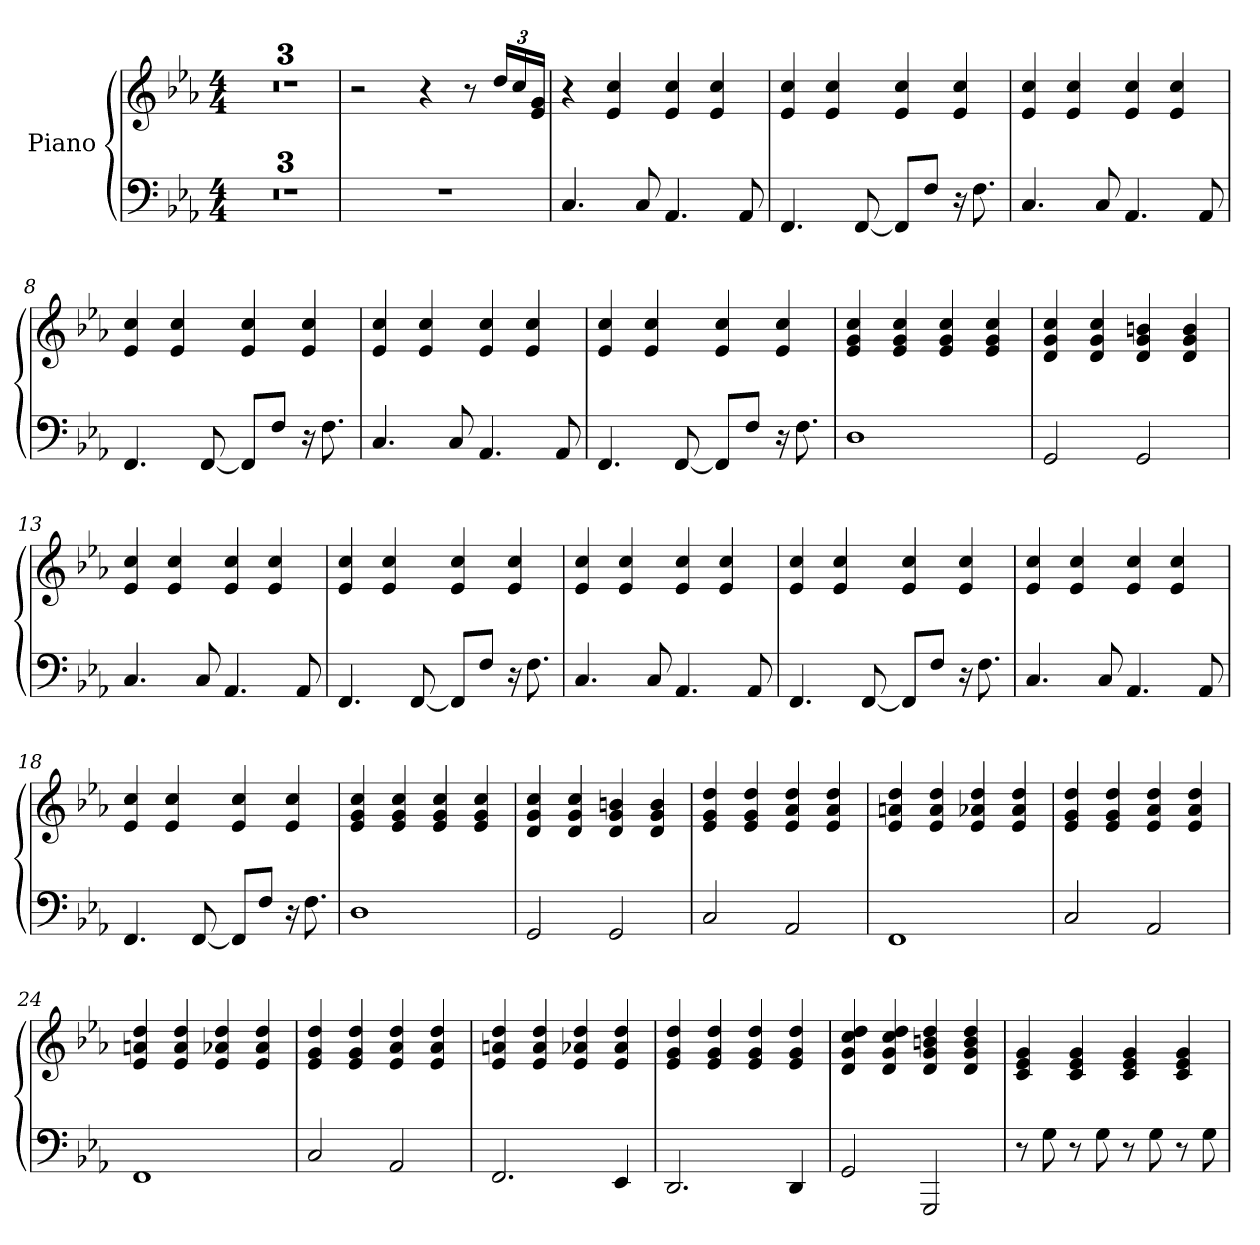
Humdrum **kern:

**kern	**kern
*part1	*part1
*staff2	*staff1
*I"Piano	*
*clefF4	*clefG2
*k[b-e-a-]	*k[b-e-a-]
*M4/4	*M4/4
*MM54	*MM54
=1	=1
1r	1r
=2	=2
1r	1r
=3	=3
1r	1r
=4	=4
1r	2r
.	4r
.	8r
*	*Xbrackettup
.	24dd/LL
.	24cc/
.	24e-/ 24g/JJ
=5	=5
4.C/	4r
.	4e-/ 4cc/
8C/	.
4.AA-/	4e-/ 4cc/
.	4e-/ 4cc/
8AA-/	.
=6	=6
4.FF/	4e-/ 4cc/
.	4e-/ 4cc/
[8FF/	.
8FF/L]	4e-/ 4cc/
8F/J	.
16r	4e-/ 4cc/
8.F\	.
=7	=7
4.C/	4e-/ 4cc/
.	4e-/ 4cc/
8C/	.
4.AA-/	4e-/ 4cc/
.	4e-/ 4cc/
8AA-/	.
!!LO:LB:g=z
=8	=8
4.FF/	4e-/ 4cc/
.	4e-/ 4cc/
[8FF/	.
8FF/L]	4e-/ 4cc/
8F/J	.
16r	4e-/ 4cc/
8.F\	.
=9	=9
4.C/	4e-/ 4cc/
.	4e-/ 4cc/
8C/	.
4.AA-/	4e-/ 4cc/
.	4e-/ 4cc/
8AA-/	.
=10	=10
4.FF/	4e-/ 4cc/
.	4e-/ 4cc/
[8FF/	.
8FF/L]	4e-/ 4cc/
8F/J	.
16r	4e-/ 4cc/
8.F\	.
=11	=11
1D	4e-/ 4g/ 4cc/
.	4e-/ 4g/ 4cc/
.	4e-/ 4g/ 4cc/
.	4e-/ 4g/ 4cc/
=12	=12
2GG/	4d/ 4g/ 4cc/
.	4d/ 4g/ 4cc/
2GG/	4d/ 4g/ 4bn/
.	4d/ 4g/ 4b/
=13	=13
4.C/	4e-/ 4cc/
.	4e-/ 4cc/
8C/	.
4.AA-/	4e-/ 4cc/
.	4e-/ 4cc/
8AA-/	.
!!LO:LB:g=z
=14	=14
4.FF/	4e-/ 4cc/
.	4e-/ 4cc/
[8FF/	.
8FF/L]	4e-/ 4cc/
8F/J	.
16r	4e-/ 4cc/
8.F\	.
=15	=15
4.C/	4e-/ 4cc/
.	4e-/ 4cc/
8C/	.
4.AA-/	4e-/ 4cc/
.	4e-/ 4cc/
8AA-/	.
=16	=16
4.FF/	4e-/ 4cc/
.	4e-/ 4cc/
[8FF/	.
8FF/L]	4e-/ 4cc/
8F/J	.
16r	4e-/ 4cc/
8.F\	.
=17	=17
4.C/	4e-/ 4cc/
.	4e-/ 4cc/
8C/	.
4.AA-/	4e-/ 4cc/
.	4e-/ 4cc/
8AA-/	.
=18	=18
4.FF/	4e-/ 4cc/
.	4e-/ 4cc/
[8FF/	.
8FF/L]	4e-/ 4cc/
8F/J	.
16r	4e-/ 4cc/
8.F\	.
=19	=19
1D	4e-/ 4g/ 4cc/
.	4e-/ 4g/ 4cc/
.	4e-/ 4g/ 4cc/
.	4e-/ 4g/ 4cc/
!!LO:LB:g=z
=20	=20
2GG/	4d/ 4g/ 4cc/
.	4d/ 4g/ 4cc/
2GG/	4d/ 4g/ 4bn/
.	4d/ 4g/ 4b/
=21	=21
2C/	4e-/ 4g/ 4dd/
.	4e-/ 4g/ 4dd/
2AA-/	4e-/ 4a-/ 4dd/
.	4e-/ 4a-/ 4dd/
=22	=22
1FF	4e-/ 4an/ 4dd/
.	4e-/ 4a/ 4dd/
.	4e-/ 4a-X/ 4dd/
.	4e-/ 4a-/ 4dd/
=23	=23
2C/	4e-/ 4g/ 4dd/
.	4e-/ 4g/ 4dd/
2AA-/	4e-/ 4a-/ 4dd/
.	4e-/ 4a-/ 4dd/
=24	=24
1FF	4e-/ 4an/ 4dd/
.	4e-/ 4a/ 4dd/
.	4e-/ 4a-X/ 4dd/
.	4e-/ 4a-/ 4dd/
=25	=25
2C/	4e-/ 4g/ 4dd/
.	4e-/ 4g/ 4dd/
2AA-/	4e-/ 4a-/ 4dd/
.	4e-/ 4a-/ 4dd/
=26	=26
2.FF/	4e-/ 4an/ 4dd/
.	4e-/ 4a/ 4dd/
.	4e-/ 4a-X/ 4dd/
4EE-/	4e-/ 4a-/ 4dd/
=27	=27
2.DD/	4e-/ 4g/ 4dd/
.	4e-/ 4g/ 4dd/
.	4e-/ 4g/ 4dd/
4DD/	4e-/ 4g/ 4dd/
!!LO:LB:g=z
=28	=28
2GG/	4d/ 4g/ 4cc/ 4dd/
.	4d/ 4g/ 4cc/ 4dd/
2GGG/	4d/ 4g/ 4bn/ 4dd/
.	4d/ 4g/ 4b/ 4dd/
=29	=29
8r	4c/ 4e-/ 4g/
8G\	.
8r	4c/ 4e-/ 4g/
8G\	.
8r	4c/ 4e-/ 4g/
8G\	.
8r	4c/ 4e-/ 4g/
8G\	.
=	=
*-	*-
